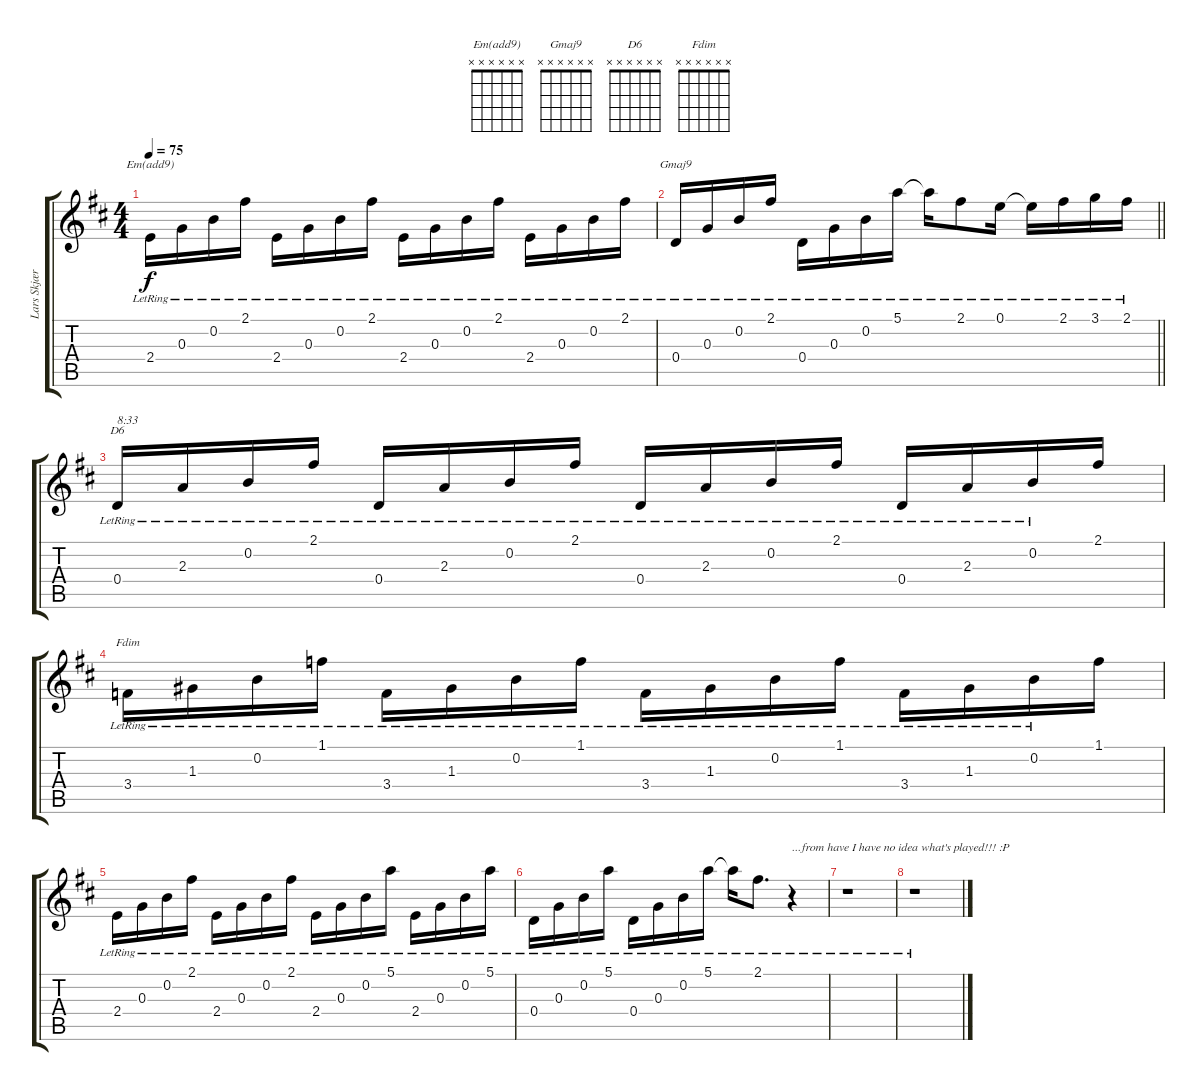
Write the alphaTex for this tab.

\track ("Lars Skjærbæk" "Lars Skjær") {instrument electricguitarjazz}
\staff {score tabs}
\tuning (E4 B3 G3 D3 A2 E2) {hide}
\chord ("Em(add9)" x x x x x x)
\chord ("Gmaj9" x x x x x x)
\chord ("D6" x x x x x x)
\chord ("Fdim" x x x x x x)
\ts (4 4)
\tempo 75
\clef g2
\ks d
2.4{lr}.16{ch "Em(add9)" dy f} 0.3{lr}.16 0.2{lr}.16 2.1{lr}.16 2.4{lr}.16 0.3{lr}.16 0.2{lr}.16 2.1{lr}.16 2.4{lr}.16 0.3{lr}.16 0.2{lr}.16 2.1{lr}.16 2.4{lr}.16 0.3{lr}.16 0.2{lr}.16 2.1{lr}.16 |
\barLineRight lightlight
0.4{lr}.16{ch "Gmaj9"} 0.3{lr}.16 0.2{lr}.16 2.1{lr}.16 0.4{lr}.16 0.3{lr}.16 0.2{lr}.16 5.1{lr}.16 5.1{lr t}.16 2.1{lr}.8 0.1{lr}.16 0.1{lr t}.16 2.1{lr}.16 3.1{lr}.16 2.1{lr}.16 |
0.4{lr}.16{ch "D6" txt "8:33"} 2.3{lr}.16 0.2{lr}.16 2.1{lr}.16 0.4{lr}.16 2.3{lr}.16 0.2{lr}.16 2.1{lr}.16 0.4{lr}.16 2.3{lr}.16 0.2{lr}.16 2.1{lr}.16 0.4{lr}.16 2.3{lr}.16 0.2{lr}.16 2.1.16 |
3.4{lr}.16{ch "Fdim"} 1.3{lr}.16 0.2{lr}.16 1.1{lr}.16 3.4{lr}.16 1.3{lr}.16 0.2{lr}.16 1.1{lr}.16 3.4{lr}.16 1.3{lr}.16 0.2{lr}.16 1.1{lr}.16 3.4{lr}.16 1.3{lr}.16 0.2{lr}.16 1.1.16 |
2.4{lr}.16 0.3{lr}.16 0.2{lr}.16 2.1{lr}.16 2.4{lr}.16 0.3{lr}.16 0.2{lr}.16 2.1{lr}.16 2.4{lr}.16 0.3{lr}.16 0.2{lr}.16 5.1{lr}.16 2.4{lr}.16 0.3{lr}.16 0.2{lr}.16 5.1{lr}.16 |
0.4{lr}.16 0.3{lr}.16 0.2{lr}.16 5.1{lr}.16 0.4{lr}.16 0.3{lr}.16 0.2{lr}.16 5.1{lr}.16 5.1{lr t}.16 2.1{lr}.8{d} r.4{txt "...from have I have no idea what's played!!! :P"} |
r.1 |
r.1
